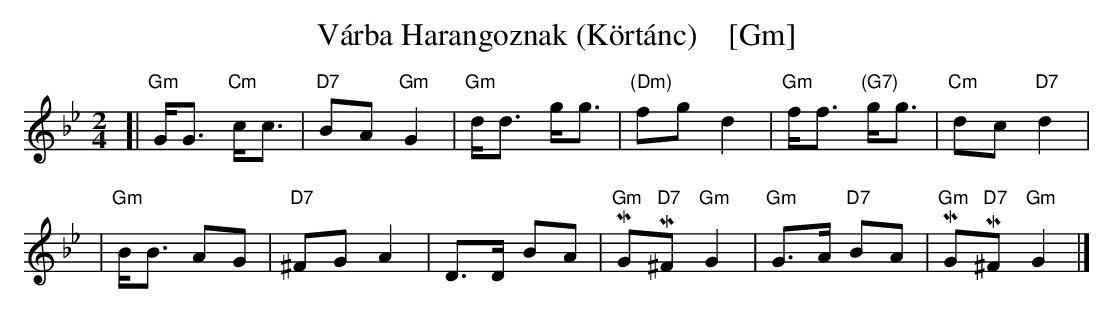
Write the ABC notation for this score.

X:1
T: V\'arba Harangoznak (K\"ort\'anc)    [Gm]
M: 2/4
L: 1/8
K: Gm
[| "Gm"G<G "Cm"c<c | "D7"BA "Gm"G2 \
| "Gm"d<d g<g | "(Dm)"fg d2 \
| "Gm"f<f "(G7)"g<g | "Cm"dc "D7"d2 |
|  "Gm"B<B AG | "D7"^FG A2 \
| D>D BA | "Gm"MG"D7"M^F "Gm"G2 \
| "Gm"G>A "D7"BA | "Gm"MG"D7"M^F "Gm"G2 |]
